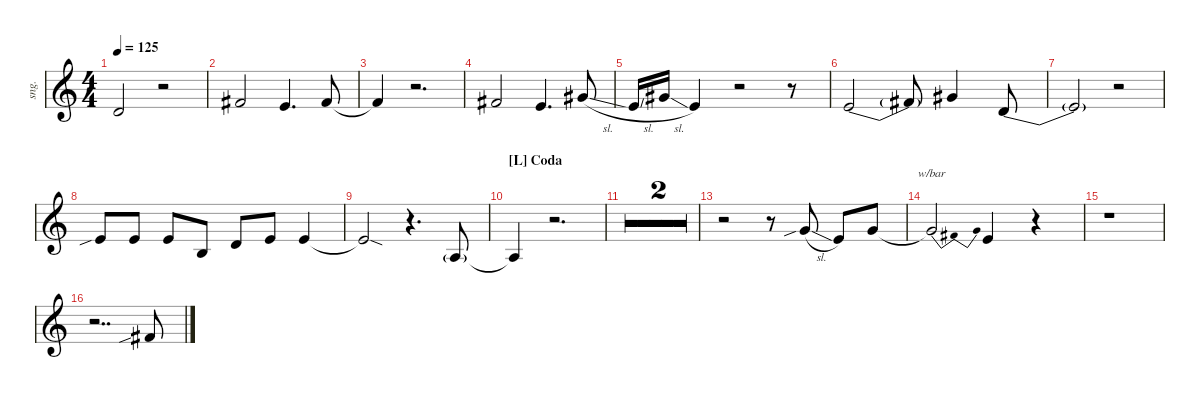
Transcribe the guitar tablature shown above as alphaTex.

\defaultSystemsLayout 4
\hideDynamics
\bracketExtendMode nobrackets
\otherSystemsTrackNameOrientation horizontal
\track ("Vocals" "sng.") {defaultSystemsLayout 4 multiBarRest instrument voiceoohs}
\staff {score}
\tuning (E4 B3 G3 D3 A2 E2)
\ts (4 4)
\tempo 125
\clef g2
\ks c
7.3{t}.2{dy mf} r.2 |
7.2{acc #}.2 9.3.4{d} 7.2{acc #}.8 |
7.2{t acc #}.4 r.2{d} |
7.2{acc #}.2 9.3.4{d} 9.2{sl acc #}.8 |
5.2{sl}.16 9.2{sl acc #}.16 5.2.4 r.2 r.8 |
9.3{be (bend 13.2 0 44.4 4)}.2 9.3{t}.8 9.2{acc #}.4 7.3{be (bend 0 0 24.599999999999998 4)}.8 |
7.3{t}.2 r.2 |
5.2{sib}.8 5.2.8 5.2.8 4.3.8 7.3.8 5.2.8 5.2.4 |
5.2{sod t}.2 r.4{d} 2.3{g}.8{dy mp} |
\section ("L" "Coda")
2.3{t}.4 r.2{d} |
r.1 |
r.1 |
r.2 r.8 8.2{sib sl}.8{dy mf} 5.2.8 8.2.8 |
8.2{t}.2{tbe (dip default 0 0 14.399999999999999 -2 15 -2 30 0)} 5.2.4 r.4 |
r.1 |
r.2{dd} 7.2{sib acc #}.8
